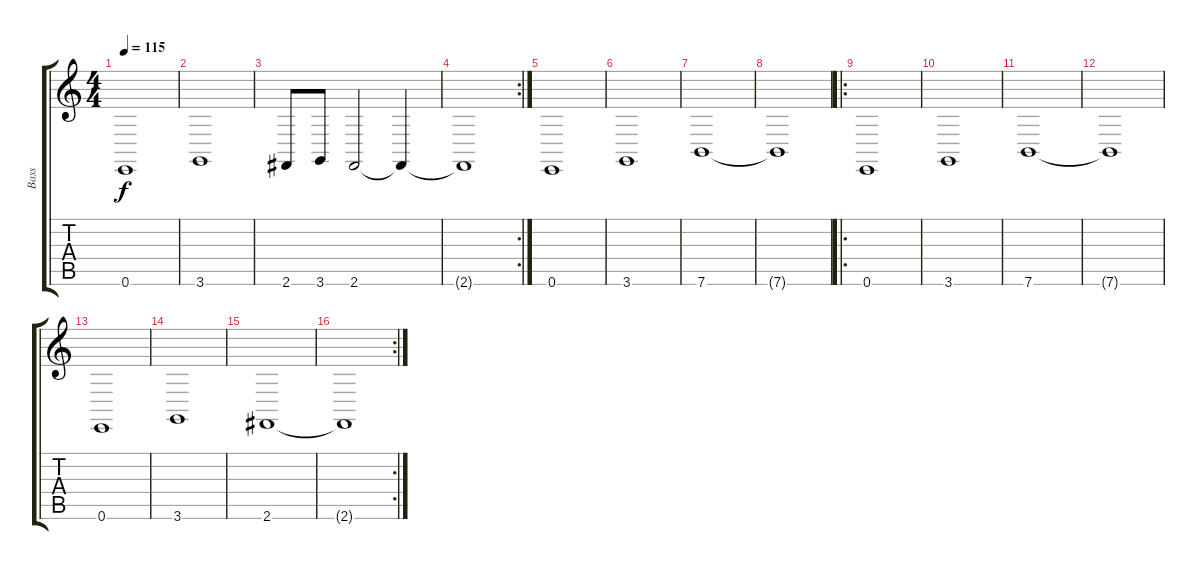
\track ("Bass" "Bass") {instrument clarinet}
\staff {score tabs}
\tuning (E4 B3 G3 D3 A2 E2) {hide}
\ts (4 4)
\tempo 115
\clef g2
\ks c
0.6.1{dy f} |
3.6.1 |
2.6.8 3.6.8 2.6.2 2.6{t}.4 |
\rc 2
2.6{t}.1 |
0.6.1 |
3.6.1 |
7.6.1 |
7.6{t}.1 |
\ro
0.6.1 |
3.6.1 |
7.6.1 |
7.6{t}.1 |
0.6.1 |
3.6.1 |
2.6.1 |
\rc 2
2.6{t}.1
